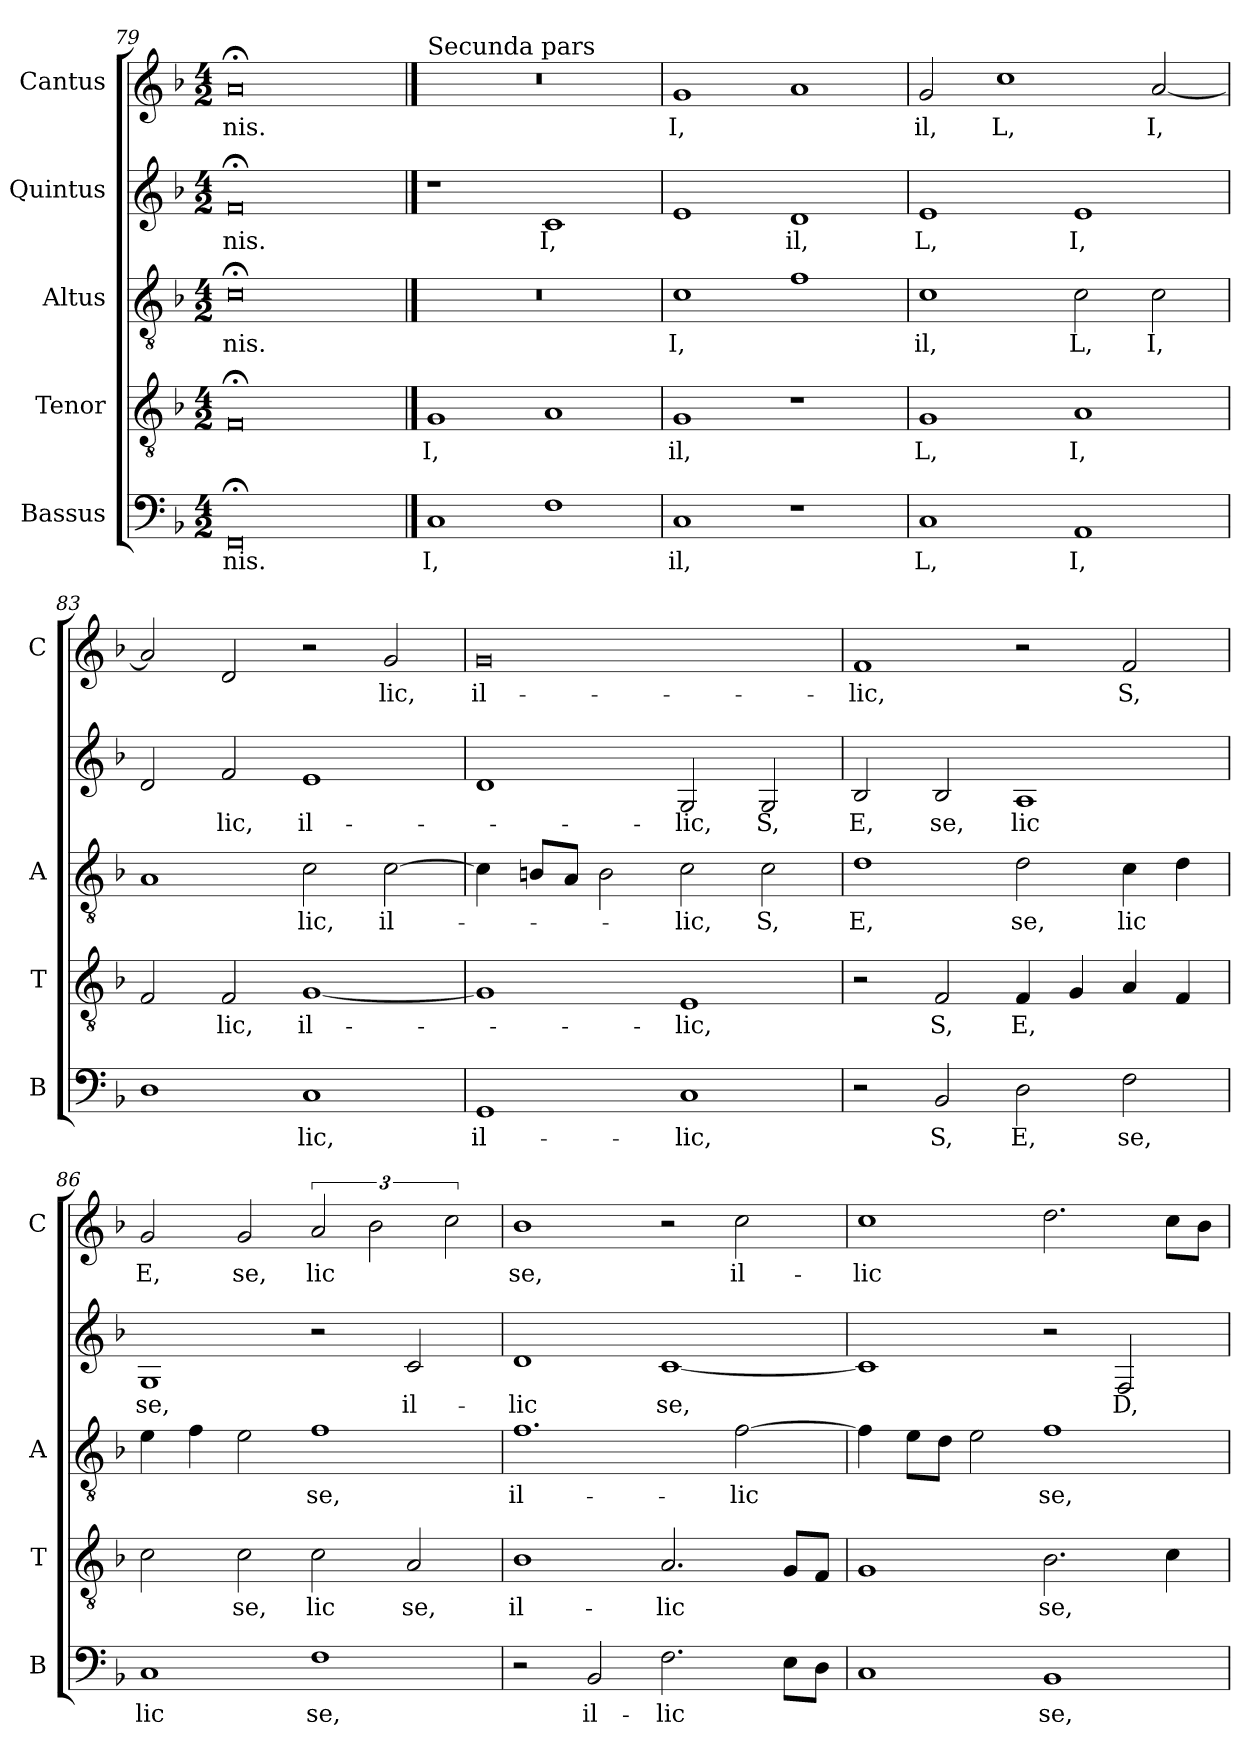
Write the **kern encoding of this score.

**kern	**text	**kern	**text	**kern	**text	**kern	**text	**kern	**text
*part5	*part5	*part4	*part4	*part3	*part3	*part2	*part2	*part1	*part1
*staff5	*staff5	*staff4	*staff4	*staff3	*staff3	*staff2	*staff2	*staff1	*staff1
*I"Bassus	*	*I"Tenor	*	*I"Altus	*	*I"Quintus	*	*I"Cantus	*
*I'B	*	*I'T	*	*I'A	*	*	*	*I'C	*
*clefF4	*	*clefGv2	*	*clefGv2	*	*clefG2	*	*clefG2	*
*k[b-]	*	*k[b-]	*	*k[b-]	*	*k[b-]	*	*k[b-]	*
*F:	*	*F:	*	*F:	*	*F:	*	*F:	*
*M4/2	*	*M4/2	*	*M4/2	*	*M4/2	*	*M4/2	*
=79	=79	=79	=79	=79	=79	=79	=79	=79	=79
!	!LO:LY:b	!	!	!	!LO:LY:b	!	!LO:LY:b	!	!LO:LY:b
0FF;<	-nis.	0F;<	.	0c;<	-nis.	0f;<	-nis.	0a;<	-nis.
!!LO:LB:g=z
==80	==80	==80	==80	==80	==80	==80	==80	==80	==80
!	!	!	!	!	!	!	!	!LO:TX:a:t=Secunda pars	!
!	!LO:LY:b	!	!LO:LY:b	!	!	!	!	!	!
1C	I,	1G	I,	0r	.	1r	.	0r	.
!	!	!	!	!	!	!	!LO:LY:b	!	!
1F	.	1A	.	.	.	1c	I,	.	.
=81	=81	=81	=81	=81	=81	=81	=81	=81	=81
!	!LO:LY:b	!	!LO:LY:b	!	!LO:LY:b	!	!	!	!LO:LY:b
1C	il,	1G	il,	1c	I,	1e	.	1g	I,
!	!	!	!	!	!	!	!LO:LY:b	!	!
1r	.	1r	.	1f	.	1d	il,	1a	.
=82!	=82!	=82!	=82!	=82!	=82!	=82!	=82!	=82!	=82!
!	!LO:LY:b	!	!LO:LY:b	!	!LO:LY:b	!	!LO:LY:b	!	!LO:LY:b
1C	L,	1G	L,	1c	il,	1e	L,	2g/	il,
!	!	!	!	!	!	!	!	!	!LO:LY:b
.	.	.	.	.	.	.	.	1cc	L,
!	!LO:LY:b	!	!LO:LY:b	!	!LO:LY:b	!	!LO:LY:b	!	!
1AA	I,	1A	I,	2c\	L,	1e	I,	.	.
!	!	!	!	!	!LO:LY:b	!	!	!	!LO:LY:b
.	.	.	.	2c\	I,	.	.	[2a/	I,
=83	=83	=83	=83	=83	=83	=83	=83	=83	=83
1D	.	2F/	.	1A	.	2d/	.	2a/]	.
!	!	!	!LO:LY:b	!	!	!	!LO:LY:b	!	!
.	.	2F/	lic,	.	.	2f/	lic,	2d/	.
!	!LO:LY:b	!	!LO:LY:b	!	!LO:LY:b	!	!LO:LY:b	!	!
1C	lic,	[1G	il-	2c\	lic,	1e	il-	2r	.
!	!	!	!	!	!LO:LY:b	!	!	!	!LO:LY:b
.	.	.	.	[2c\	il-	.	.	2g/	lic,
=84	=84	=84	=84	=84	=84	=84	=84	=84	=84
!	!LO:LY:b	!	!	!	!	!	!	!	!LO:LY:b
1GG	il-	1G]	.	4c\]	.	1d	.	0g	il-
.	.	.	.	8Bn/L	.	.	.	.	.
.	.	.	.	8A/J	.	.	.	.	.
.	.	.	.	2B\	.	.	.	.	.
!	!LO:LY:b	!	!LO:LY:b	!	!LO:LY:b	!	!LO:LY:b	!	!
1C	-lic,	1E	-lic,	2c\	-lic,	2G/	-lic,	.	.
!	!	!	!	!	!LO:LY:b	!	!LO:LY:b	!	!
.	.	.	.	2c\	S,	2G/	S,	.	.
=85!	=85!	=85!	=85!	=85!	=85!	=85!	=85!	=85!	=85!
!	!	!	!	!	!LO:LY:b	!	!LO:LY:b	!	!LO:LY:b
2r	.	2r	.	1d	E,	2B-/	E,	1f	-lic,
!	!LO:LY:b	!	!LO:LY:b	!	!	!	!LO:LY:b	!	!
2BB-/	S,	2F/	S,	.	.	2B-/	se,	.	.
!	!LO:LY:b	!	!LO:LY:b	!	!LO:LY:b	!	!LO:LY:b	!	!
2D\	E,	4F/	E,	2d\	se,	1A	lic	2r	.
.	.	4G/	.	.	.	.	.	.	.
!	!LO:LY:b	!	!	!	!LO:LY:b	!	!	!	!LO:LY:b
2F\	se,	4A/	.	4c\	lic	.	.	2f/	S,
.	.	4F/	.	4d\	.	.	.	.	.
=86	=86	=86	=86	=86	=86	=86	=86	=86	=86
!	!LO:LY:b	!	!	!	!	!	!LO:LY:b	!	!LO:LY:b
1C	lic	2c\	.	4e\	.	1G	se,	2g/	E,
.	.	.	.	4f\	.	.	.	.	.
!	!	!	!LO:LY:b	!	!	!	!	!	!LO:LY:b
.	.	2c\	se,	2e\	.	.	.	2g/	se,
!	!LO:LY:b	!	!LO:LY:b	!	!LO:LY:b	!	!	!	!LO:LY:b
1F	se,	2c\	lic	1f	se,	2r	.	3a/	lic
.	.	.	.	.	.	.	.	3b-\	.
!	!	!	!LO:LY:b	!	!	!	!LO:LY:b	!	!
.	.	2A/	se,	.	.	2c/	il-	.	.
.	.	.	.	.	.	.	.	3cc\	.
!!LO:PB:g=z
=87	=87	=87	=87	=87	=87	=87	=87	=87	=87
!	!	!	!LO:LY:b	!	!LO:LY:b	!	!LO:LY:b	!	!LO:LY:b
2r	.	1B-	il-	1.f	il-	1d	-lic	1b-	se,
!	!LO:LY:b	!	!	!	!	!	!	!	!
2BB-/	il-	.	.	.	.	.	.	.	.
!	!LO:LY:b	!	!LO:LY:b	!	!	!	!LO:LY:b	!	!
2.F\	-lic	2.A/	-lic	.	.	[1c	se,	2r	.
!	!	!	!	!	!LO:LY:b	!	!	!	!LO:LY:b
.	.	.	.	[2f\	-lic	.	.	2cc\	il-
8E\L	.	8G/L	.	.	.	.	.	.	.
8D\J	.	8F/J	.	.	.	.	.	.	.
=88	=88	=88	=88	=88	=88	=88	=88	=88	=88
!	!	!	!	!	!	!	!	!	!LO:LY:b
1C	.	1G	.	4f\]	.	1c]	.	1cc	-lic
.	.	.	.	8e\L	.	.	.	.	.
.	.	.	.	8d\J	.	.	.	.	.
.	.	.	.	2e\	.	.	.	.	.
!	!LO:LY:b	!	!LO:LY:b	!	!LO:LY:b	!	!	!	!
1BB-	se,	2.B-\	se,	1f	se,	2r	.	2.dd\	.
!	!	!	!	!	!	!	!LO:LY:b	!	!
.	.	.	.	.	.	2F/	D,	.	.
.	.	4c\	.	.	.	.	.	8cc\L	.
.	.	.	.	.	.	.	.	8b-\J	.
=	=	=	=	=	=	=	=	=	=
*-	*-	*-	*-	*-	*-	*-	*-	*-	*-
